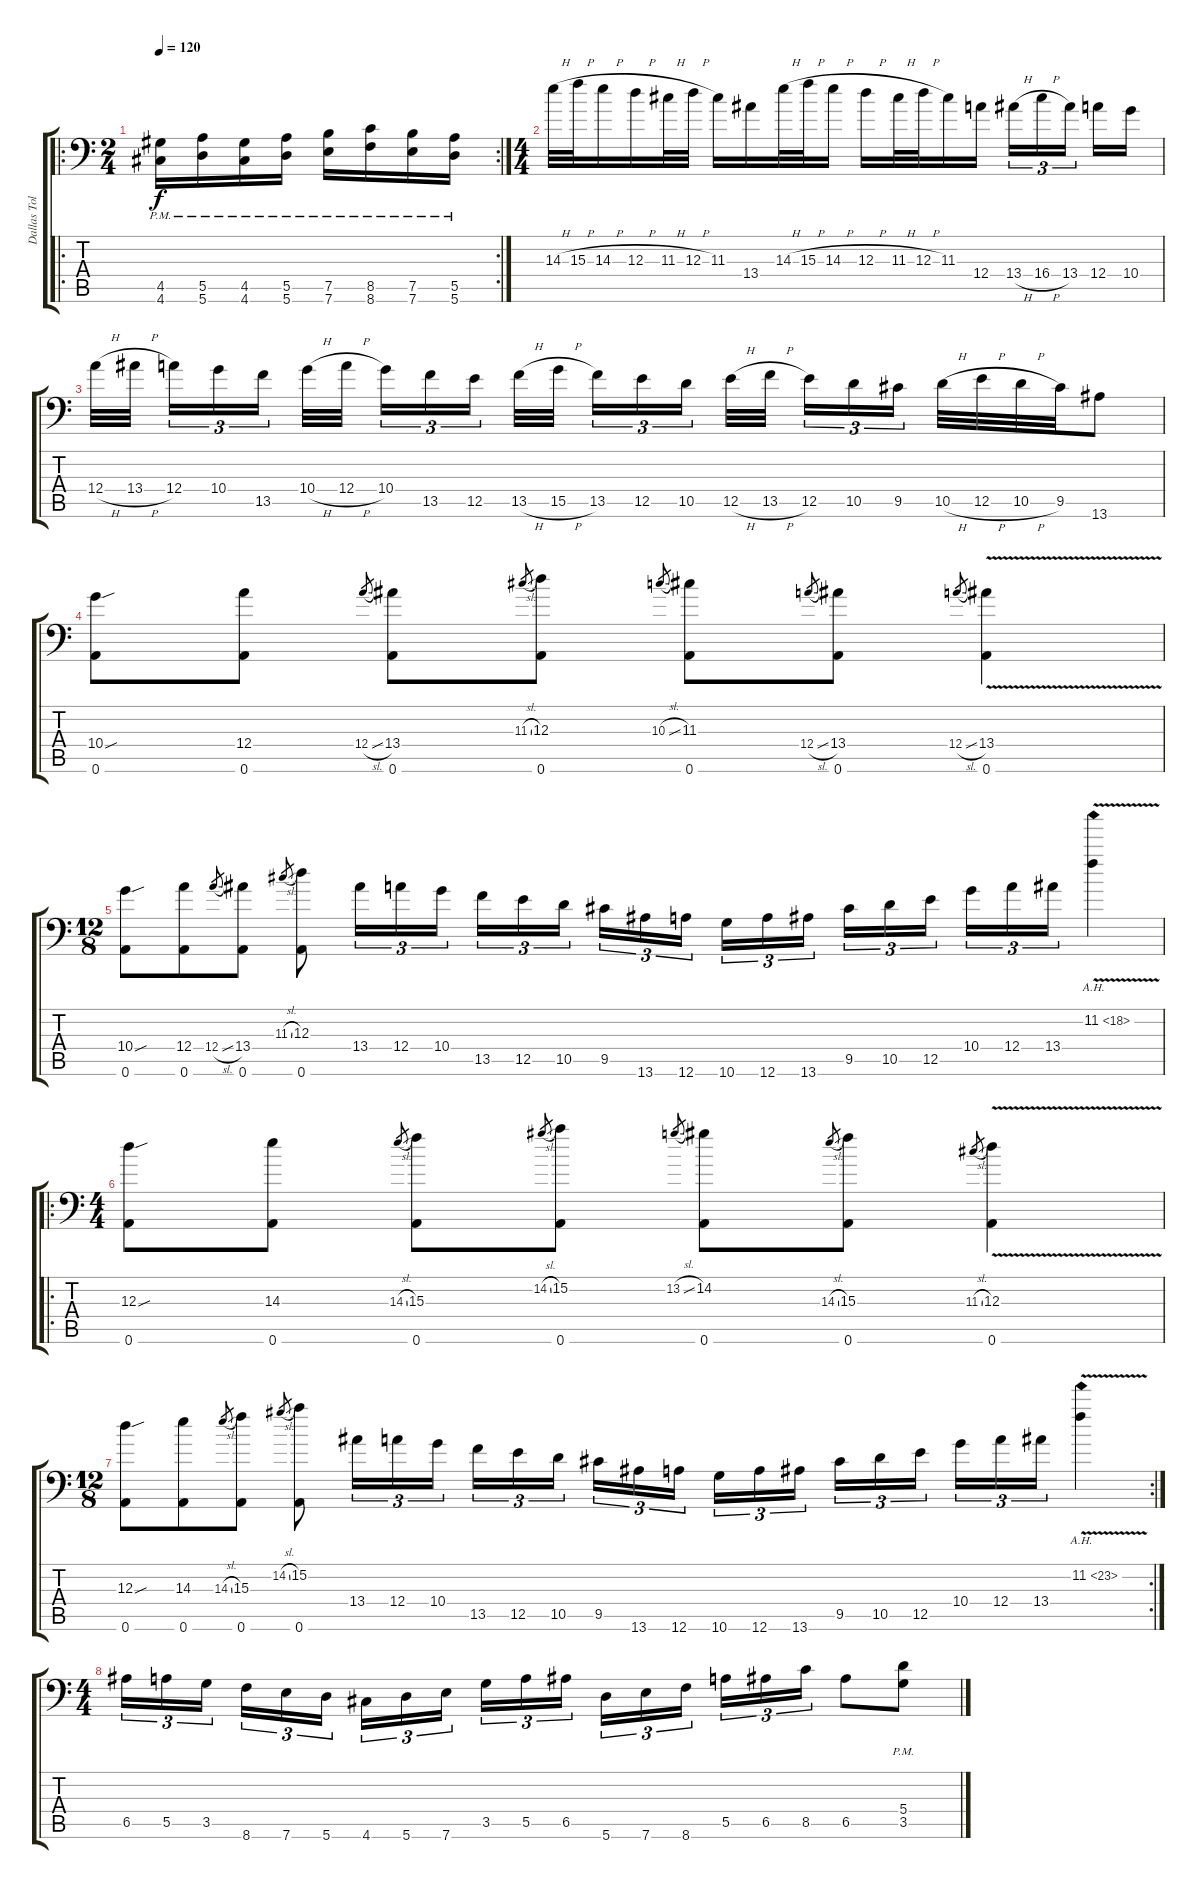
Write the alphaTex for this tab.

\track ("Dallas Toler-Wade" "Dallas Tol") {instrument distortionguitar}
\staff {score tabs}
\tuning (B3 Gb3 D3 A2 E2 A1) {hide}
\ro
\rc 2
\ts (2 4)
\tempo 120
\clef f4
\ks c
(4.5{pm} 4.6{pm}).16{dy f} (5.5{pm} 5.6{pm}).16 (4.5{pm} 4.6{pm}).16 (5.5{pm} 5.6{pm}).16 (7.5{pm} 7.6{pm}).16 (8.5{pm} 8.6{pm}).16 (7.5{pm} 7.6{pm}).16 (5.5{pm} 5.6{pm}).16 |
\ts (4 4)
14.3{h}.32 15.3{h}.32 14.3{h}.16 12.3{h}.16 11.3{h}.32 12.3{h}.32 11.3.16 13.4.16 14.3{h}.32 15.3{h}.32 14.3{h}.16 12.3{h}.16 11.3{h}.32 12.3{h}.32 11.3.16 12.4.16 13.4{h}.16{tu (3 2)} 16.4{h}.16{tu (3 2)} 13.4.16{tu (3 2)} 12.4.16 10.4.16 |
12.4{h}.32 13.4{h}.32 12.4.16{tu (3 2)} 10.4.16{tu (3 2)} 13.5.16{tu (3 2)} 10.4{h}.32 12.4{h}.32 10.4.16{tu (3 2)} 13.5.16{tu (3 2)} 12.5.16{tu (3 2)} 13.5{h}.32 15.5{h}.32 13.5.16{tu (3 2)} 12.5.16{tu (3 2)} 10.5.16{tu (3 2)} 12.5{h}.32 13.5{h}.32 12.5.16{tu (3 2)} 10.5.16{tu (3 2)} 9.5.16{tu (3 2)} 10.5{h}.32 12.5{h}.32 10.5{h}.32 9.5.32 13.6.8 |
(10.4{sou} 0.6).8 (12.4 0.6).8 12.4{sl}.8{gr} (13.4 0.6).8 11.3{sl}.8{gr} (12.3 0.6).8 10.3{sl}.8{gr} (11.3 0.6).8 12.4{sl}.8{gr} (13.4 0.6).8 12.4{sl}.8{gr} (13.4{v} 0.6).4 |
\ts (12 8)
(10.4{sou} 0.6).8 (12.4 0.6).8 12.4{sl}.8{gr} (13.4 0.6).8 11.3{sl}.8{gr} (12.3 0.6).8 13.4.16{tu (3 2)} 12.4.16{tu (3 2)} 10.4.16{tu (3 2)} 13.5.16{tu (3 2)} 12.5.16{tu (3 2)} 10.5.16{tu (3 2)} 9.5.16{tu (3 2)} 13.6.16{tu (3 2)} 12.6.16{tu (3 2)} 10.6.16{tu (3 2)} 12.6.16{tu (3 2)} 13.6.16{tu (3 2)} 9.5.16{tu (3 2)} 10.5.16{tu (3 2)} 12.5.16{tu (3 2)} 10.4.16{tu (3 2)} 12.4.16{tu (3 2)} 13.4.16{tu (3 2)} 11.2{ah 7 v}.4 |
\ro
\ts (4 4)
(12.3{sou} 0.6).8 (14.3 0.6).8 14.3{sl}.8{gr} (15.3 0.6).8 14.2{sl}.8{gr} (15.2 0.6).8 13.2{sl}.8{gr} (14.2 0.6).8 14.3{sl}.8{gr} (15.3 0.6).8 11.3{sl}.8{gr} (12.3{v} 0.6).4 |
\rc 2
\ts (12 8)
(12.3{sou} 0.6).8 (14.3 0.6).8 14.3{sl}.8{gr} (15.3 0.6).8 14.2{sl}.8{gr} (15.2 0.6).8 13.4.16{tu (3 2)} 12.4.16{tu (3 2)} 10.4.16{tu (3 2)} 13.5.16{tu (3 2)} 12.5.16{tu (3 2)} 10.5.16{tu (3 2)} 9.5.16{tu (3 2)} 13.6.16{tu (3 2)} 12.6.16{tu (3 2)} 10.6.16{tu (3 2)} 12.6.16{tu (3 2)} 13.6.16{tu (3 2)} 9.5.16{tu (3 2)} 10.5.16{tu (3 2)} 12.5.16{tu (3 2)} 10.4.16{tu (3 2)} 12.4.16{tu (3 2)} 13.4.16{tu (3 2)} 11.2{ah 12 v}.4 |
\ts (4 4)
6.5.16{tu (3 2)} 5.5.16{tu (3 2)} 3.5.16{tu (3 2)} 8.6.16{tu (3 2)} 7.6.16{tu (3 2)} 5.6.16{tu (3 2)} 4.6.16{tu (3 2)} 5.6.16{tu (3 2)} 7.6.16{tu (3 2)} 3.5.16{tu (3 2)} 5.5.16{tu (3 2)} 6.5.16{tu (3 2)} 5.6.16{tu (3 2)} 7.6.16{tu (3 2)} 8.6.16{tu (3 2)} 5.5.16{tu (3 2)} 6.5.16{tu (3 2)} 8.5.16{tu (3 2)} 6.5.8 (5.4{pm} 3.5{pm}).8
